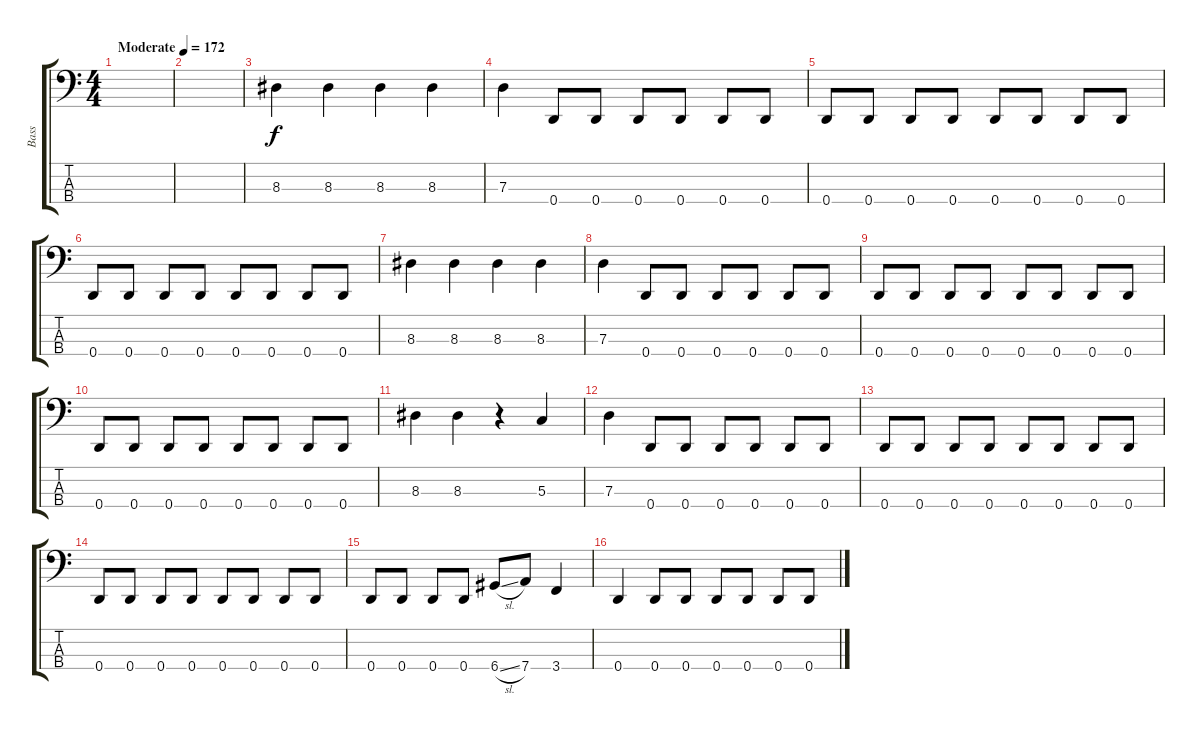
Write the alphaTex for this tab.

\track ("Bass" "Bass") {instrument electricbasspick}
\staff {score tabs}
\tuning (F2 C2 G1 D1) {hide}
\ts (4 4)
\tempo (172 "Moderate")
\clef f4
\ks c
|
|
8.3.4 8.3.4 8.3.4 8.3.4 |
7.3.4 0.4.8 0.4.8 0.4.8 0.4.8 0.4.8 0.4.8 |
0.4.8 0.4.8 0.4.8 0.4.8 0.4.8 0.4.8 0.4.8 0.4.8 |
0.4.8 0.4.8 0.4.8 0.4.8 0.4.8 0.4.8 0.4.8 0.4.8 |
8.3.4 8.3.4 8.3.4 8.3.4 |
7.3.4 0.4.8 0.4.8 0.4.8 0.4.8 0.4.8 0.4.8 |
0.4.8 0.4.8 0.4.8 0.4.8 0.4.8 0.4.8 0.4.8 0.4.8 |
0.4.8 0.4.8 0.4.8 0.4.8 0.4.8 0.4.8 0.4.8 0.4.8 |
8.3.4 8.3.4 r.4 5.3.4 |
7.3.4 0.4.8 0.4.8 0.4.8 0.4.8 0.4.8 0.4.8 |
0.4.8 0.4.8 0.4.8 0.4.8 0.4.8 0.4.8 0.4.8 0.4.8 |
0.4.8 0.4.8 0.4.8 0.4.8 0.4.8 0.4.8 0.4.8 0.4.8 |
0.4.8 0.4.8 0.4.8 0.4.8 6.4{sl}.8 7.4.8 3.4.4 |
0.4.4 0.4.8 0.4.8 0.4.8 0.4.8 0.4.8 0.4.8
